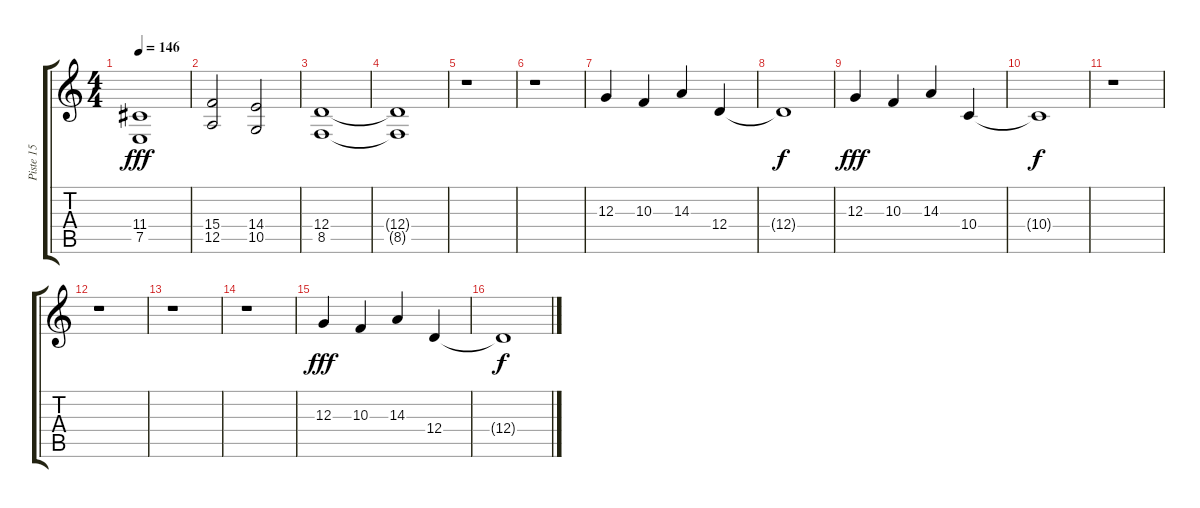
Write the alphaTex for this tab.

\track ("Piste 15" "Piste 15") {instrument trumpet}
\staff {score tabs}
\tuning (E4 B3 G3 D3 A2 D2) {hide}
\ts (4 4)
\tempo 146
\clef g2
\ks c
(11.4 7.5{t}).1{dy fff} |
(15.4 12.5).2 (14.4 10.5).2 |
(12.4 8.5).1 |
(12.4{t} 8.5{t}).1 |
r.1 |
r.1 |
12.3.4 10.3.4 14.3.4 12.4.4 |
12.4{t}.1{dy f} |
12.3.4{dy fff} 10.3.4 14.3.4 10.4.4 |
10.4{t}.1{dy f} |
r.1 |
r.1 |
r.1 |
r.1 |
12.3.4{dy fff} 10.3.4 14.3.4 12.4.4 |
12.4{t}.1{dy f}
